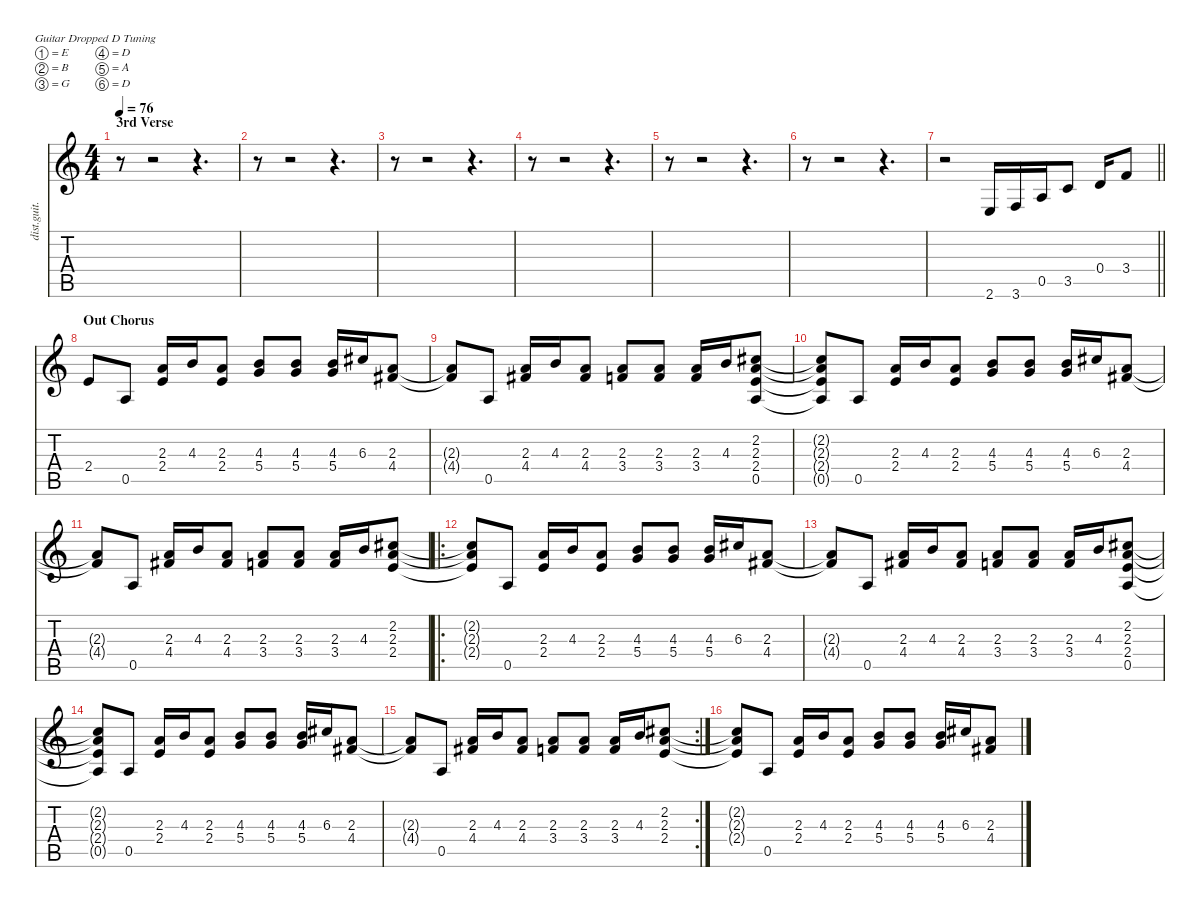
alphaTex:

\defaultSystemsLayout 4
\hideDynamics
\bracketExtendMode nobrackets
\otherSystemsTrackNameOrientation horizontal
\track ("Guitar 2" "dist.guit.") {instrument distortionguitar}
\staff {score tabs}
\tuning (E4 B3 G3 D3 A2 D2)
\ts (4 4)
\section ("" "3rd Verse")
\tempo 76
\clef g2
\ks c
r.8{dy f beam Down} r.2{beam Down} r.4{d beam Down} |
r.8{beam Down} r.2{beam Down} r.4{d beam Down} |
r.8{beam Down} r.2{beam Down} r.4{d beam Down} |
r.8{beam Down} r.2{beam Down} r.4{d beam Down} |
r.8{beam Down} r.2{beam Down} r.4{d beam Down} |
r.8{beam Down} r.2{beam Down} r.4{d beam Down} |
\barLineRight lightlight
r.2{beam Down} 2.6.16{beam Up} 3.6.16{beam Up} 0.5.16{beam Up} 3.5.8{beam Up} 0.4.16{beam Up} 3.4.8{beam Up} |
\section ("" "Out Chorus")
2.4.8{beam Up} 0.5.8{beam Up} (2.3 2.4).16{beam Up} 4.3.16{beam Up} (2.3 2.4).8{beam Up} (4.3 5.4).8{beam Up} (4.3 5.4).8{beam Up} (4.3 5.4).16{beam Up} 6.3{acc #}.16{beam Up} (2.3 4.4{acc #}).8{beam Up} |
(2.3{t} 4.4{t acc #}).8{beam Up} 0.5.8{beam Up} (2.3 4.4{acc #}).16{beam Up} 4.3.16{beam Up} (2.3 4.4{acc #}).8{beam Up} (2.3 3.4).8{beam Up} (2.3 3.4).8{beam Up} (2.3 3.4).16{beam Up} 4.3.16{beam Up} (2.2{acc #} 2.3 2.4 0.5).8{beam Up} |
(2.2{t acc #} 2.3{t} 2.4{t} 0.5{t}).8{beam Up} 0.5.8{beam Up} (2.3 2.4).16{beam Up} 4.3.16{beam Up} (2.3 2.4).8{beam Up} (4.3 5.4).8{beam Up} (4.3 5.4).8{beam Up} (4.3 5.4).16{beam Up} 6.3{acc #}.16{beam Up} (2.3 4.4{acc #}).8{beam Up} |
(2.3{t} 4.4{t acc #}).8{beam Up} 0.5.8{beam Up} (2.3 4.4{acc #}).16{beam Up} 4.3.16{beam Up} (2.3 4.4{acc #}).8{beam Up} (2.3 3.4).8{beam Up} (2.3 3.4).8{beam Up} (2.3 3.4).16{beam Up} 4.3.16{beam Up} (2.2{acc #} 2.3 2.4).8{beam Up} |
\ro
(2.2{t acc #} 2.3{t} 2.4{t}).8{beam Up} 0.5.8{beam Up} (2.3 2.4).16{beam Up} 4.3.16{beam Up} (2.3 2.4).8{beam Up} (4.3 5.4).8{beam Up} (4.3 5.4).8{beam Up} (4.3 5.4).16{beam Up} 6.3{acc #}.16{beam Up} (2.3 4.4{acc #}).8{beam Up} |
(2.3{t} 4.4{t acc #}).8{beam Up} 0.5.8{beam Up} (2.3 4.4{acc #}).16{beam Up} 4.3.16{beam Up} (2.3 4.4{acc #}).8{beam Up} (2.3 3.4).8{beam Up} (2.3 3.4).8{beam Up} (2.3 3.4).16{beam Up} 4.3.16{beam Up} (2.2{acc #} 2.3 2.4 0.5).8{beam Up} |
(2.2{t acc #} 2.3{t} 2.4{t} 0.5{t}).8{beam Up} 0.5.8{beam Up} (2.3 2.4).16{beam Up} 4.3.16{beam Up} (2.3 2.4).8{beam Up} (4.3 5.4).8{beam Up} (4.3 5.4).8{beam Up} (4.3 5.4).16{beam Up} 6.3{acc #}.16{beam Up} (2.3 4.4{acc #}).8{beam Up} |
\rc 2
(2.3{t} 4.4{t acc #}).8{beam Up} 0.5.8{beam Up} (2.3 4.4{acc #}).16{beam Up} 4.3.16{beam Up} (2.3 4.4{acc #}).8{beam Up} (2.3 3.4).8{beam Up} (2.3 3.4).8{beam Up} (2.3 3.4).16{beam Up} 4.3.16{beam Up} (2.2{acc #} 2.3 2.4).8{beam Up} |
(2.2{t acc #} 2.3{t} 2.4{t}).8{beam Up} 0.5.8{beam Up} (2.3 2.4).16{beam Up} 4.3.16{beam Up} (2.3 2.4).8{beam Up} (4.3 5.4).8{beam Up} (4.3 5.4).8{beam Up} (4.3 5.4).16{beam Up} 6.3{acc #}.16{beam Up} (2.3 4.4{acc #}).8{beam Up}
